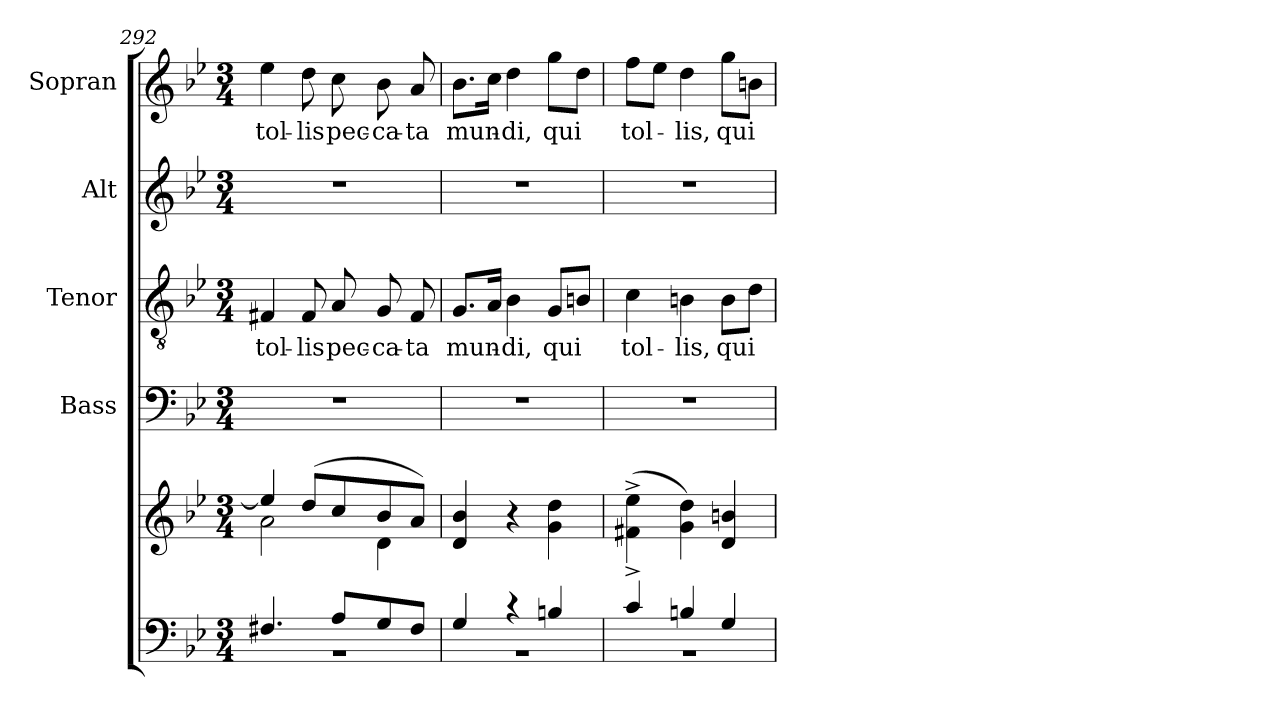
**kern	**kern	**kern	**kern	**text	**kern	**kern	**text
*part5	*part5	*part4	*part3	*part3	*part2	*part1	*part1
*staff6	*staff5	*staff4	*staff3	*staff3	*staff2	*staff1	*staff1
*	*	*I"Bass	*I"Tenor	*	*I"Alt	*I"Sopran	*
*	*	*I'B.	*I'T.	*	*I'A.	*I'S.	*
!!LO:PB:g=z
*clefF4	*clefG2	*clefF4	*clefGv2	*	*clefG2	*clefG2	*
*k[b-e-]	*k[b-e-]	*k[b-e-]	*k[b-e-]	*	*k[b-e-]	*k[b-e-]	*
*B-:	*B-:	*B-:	*B-:	*	*B-:	*B-:	*
*M3/4	*M3/4	*M3/4	*M3/4	*	*M3/4	*M3/4	*
=292	=292	=292	=292	=292	=292	=292	=292
*^	*	*	*	*	*	*	*
!	!LO:N:vis=1	!	!	!	!LO:LY:b	!	!	!LO:LY:b
*	*	*^	*	*	*	*	*	*
4.F#X/	2.rBB	4ee-/]	2a\	2.r	4F#X/	tol-	2.r	4ee-\	tol-
!	!	!	!	!	!	!LO:LY:b	!	!	!LO:LY:b
.	.	(>8dd/L	.	.	8F#/	-lis	.	8dd\	-lis
!	!	!	!	!	!	!LO:LY:b	!	!	!LO:LY:b
8A/L	.	8cc/	.	.	8A/	pec-	.	8cc\	pec-
!	!	!	!	!	!	!LO:LY:b	!	!	!LO:LY:b
8G/	.	8b-/	4d\	.	8G/	-ca-	.	8b-\	-ca-
!	!	!	!	!	!	!LO:LY:b	!	!	!LO:LY:b
8F#/J	.	8a/J)	.	.	8F#/	-ta	.	8a/	-ta
*	*	*v	*v	*	*	*	*	*	*
=293	=293	=293	=293	=293	=293	=293	=293	=293
!	!LO:N:vis=1	!	!	!	!LO:LY:b	!	!	!LO:LY:b
4G/	2.rBB	4d/ 4b-/	2.r	8.G/L	mun-	2.r	8.b-\L	mun-
.	.	.	.	16A/Jk	.	.	16cc\Jk	.
!	!	!	!	!	!LO:LY:b	!	!	!LO:LY:b
4rc	.	4r	.	4B-\	-di,	.	4dd\	-di,
!	!	!	!	!	!LO:LY:b	!	!	!LO:LY:b
4Bn/	.	4g\ 4dd\	.	8G/L	qui	.	8gg\L	qui
.	.	.	.	8Bn/J	.	.	8dd\J	.
=294	=294	=294	=294	=294	=294	=294	=294	=294
!	!LO:N:vis=1	!	!	!	!LO:LY:b	!	!	!LO:LY:b
4c^>/	2.rBB	(>4f#X\^> 4ee-\^>	2.r	4c\	tol-	2.r	8ff\L	tol-
.	.	.	.	.	.	.	8ee-\J	.
!	!	!	!	!	!LO:LY:b	!	!	!LO:LY:b
4Bn/	.	4g\ 4dd\)	.	4Bn\	-lis,	.	4dd\	-lis,
!	!	!	!	!	!LO:LY:b	!	!	!LO:LY:b
4G/	.	4d/ 4bn/	.	8B\L	qui	.	8gg\L	qui
.	.	.	.	8d\J	.	.	8bn\J	.
*v	*v	*	*	*	*	*	*	*
=	=	=	=	=	=	=	=
*-	*-	*-	*-	*-	*-	*-	*-
